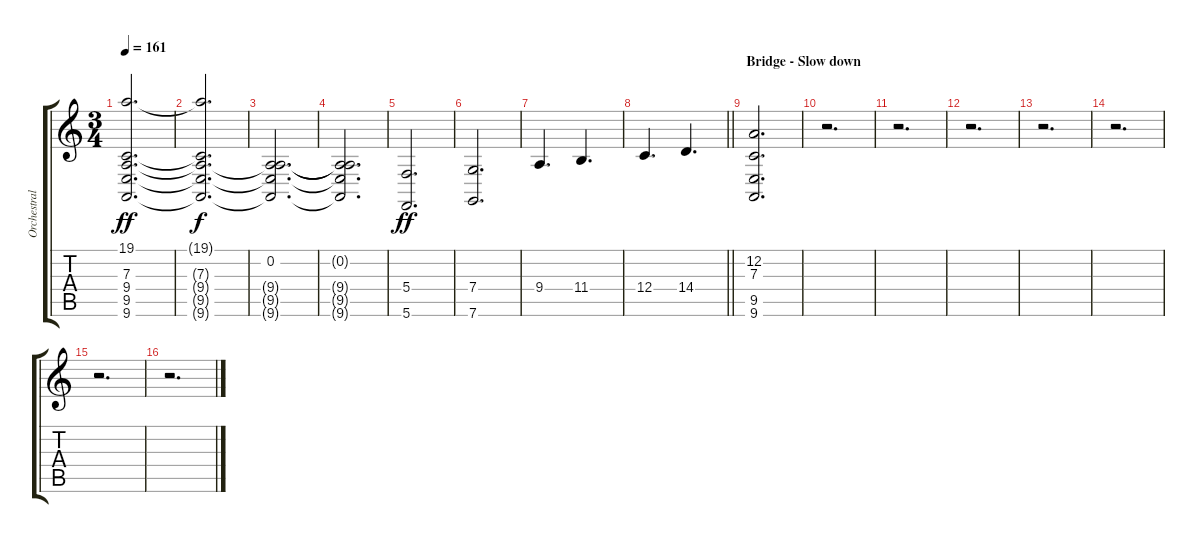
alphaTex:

\track ("Orchestral Ensemble" "Orchestral") {instrument stringensemble1}
\staff {score tabs}
\tuning (D4 A3 F3 C3 G2 C2) {hide}
\ts (3 4)
\tempo 161
\clef g2
\ks c
(19.1 7.3 9.4 9.5 9.6).2{d dy ff} |
(19.1{t} 7.3{t} 9.4{t} 9.5{t} 9.6{t}).2{d dy f} |
(0.2 9.4{t} 9.5{t} 9.6{t}).2{d} |
(0.2{t} 9.4{t} 9.5{t} 9.6{t}).2{d} |
(5.4 5.6).2{d dy ff} |
(7.4 7.6).2{d} |
9.4.4{d} 11.4.4{d} |
\barLineRight lightlight
12.4.4{d} 14.4.4{d} |
\section ("" "Bridge - Slow down")
(12.2 7.3 9.5 9.6).2{d volume 3} |
r.2{d} |
r.2{d} |
r.2{d} |
r.2{d} |
r.2{d} |
r.2{d} |
r.2{d}
